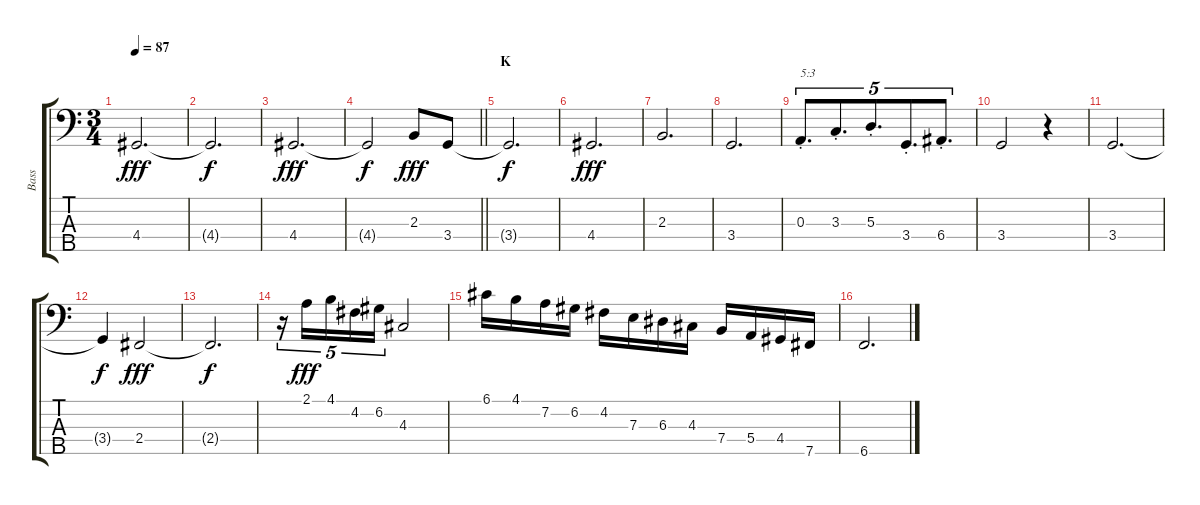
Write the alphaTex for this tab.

\track ("Bass" "Bass") {instrument electricbassfinger}
\staff {score tabs}
\tuning (G2 D2 A1 E1 B0) {hide}
\ts (3 4)
\tempo 87
\clef f4
\ks c
4.4.2{d dy fff} |
4.4{t}.2{d dy f} |
4.4.2{d dy fff} |
\barLineRight lightlight
4.4{t}.2{dy f} 2.3.8{dy fff} 3.4.8 |
\section ("" "K")
3.4{t}.2{d dy f} |
4.4.2{d dy fff} |
2.3.2{d} |
3.4.2{d} |
0.3{st}.8{d tu (5 4) txt "5:3"} 3.3{st}.8{d tu (5 4)} 5.3{st}.8{d tu (5 4)} 3.4{st}.8{d tu (5 4)} 6.4{st}.8{d tu (5 4)} |
3.4.2 r.4 |
3.4.2{d} |
3.4{t}.4{dy f} 2.4.2{dy fff} |
2.4{t}.2{d dy f} |
r.16{tu (5 4)} 2.1.16{tu (5 4) dy fff} 4.1.16{tu (5 4)} 4.2.16{tu (5 4)} 6.2.16{tu (5 4)} 4.3.2 |
6.1.16 4.1.16 7.2.16 6.2.16 4.2.16 7.3.16 6.3.16 4.3.16 7.4.16 5.4.16 4.4.16 7.5.16 |
6.5.2{d}
